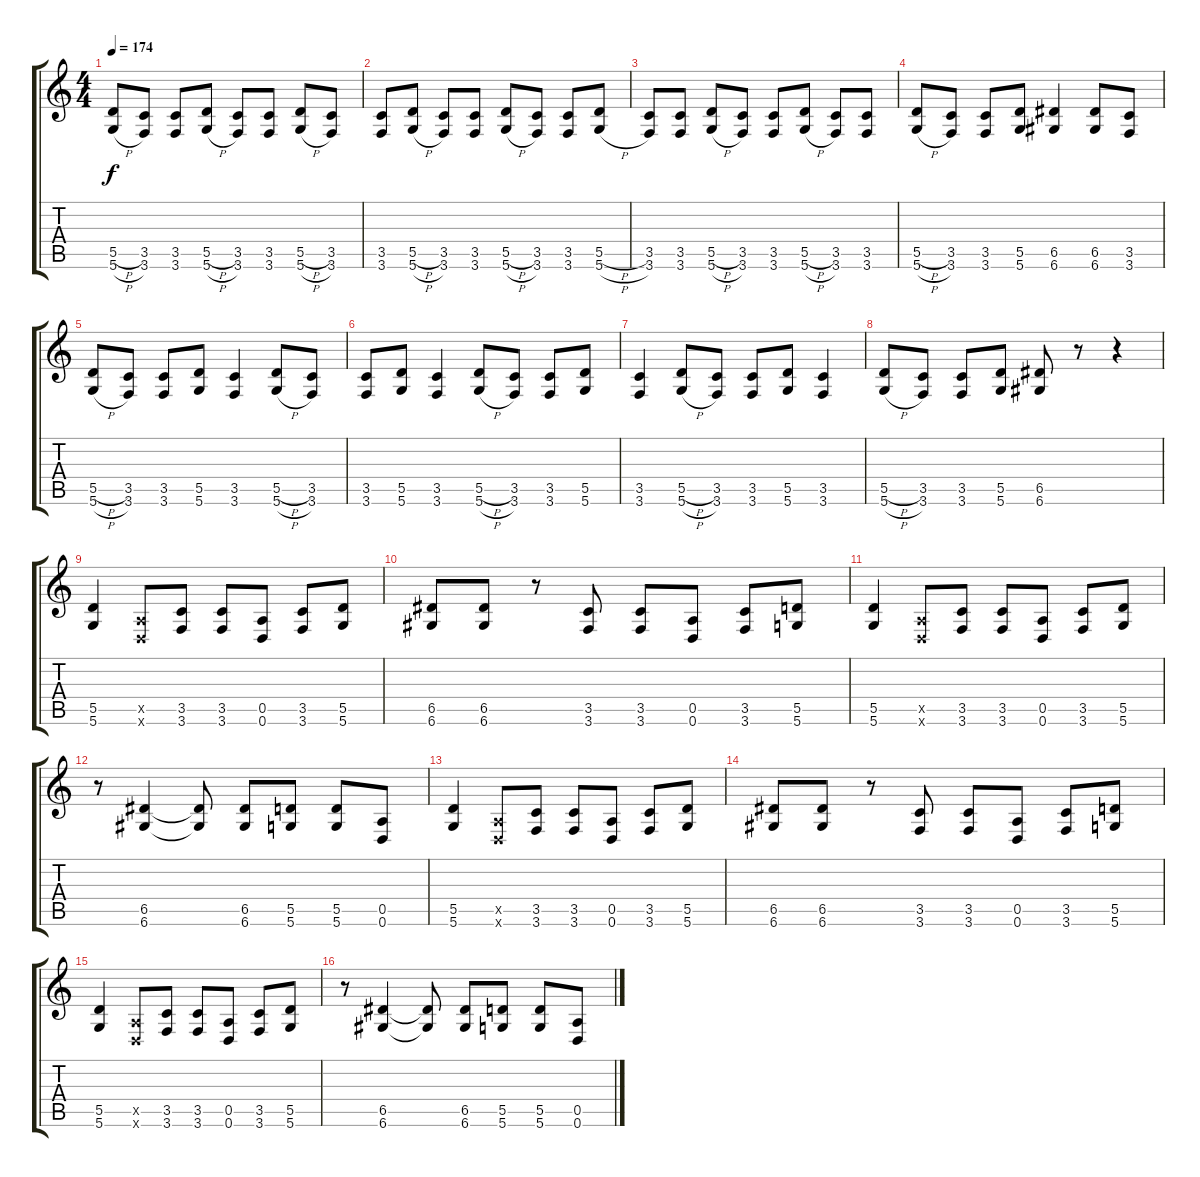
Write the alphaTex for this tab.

\track "" {instrument distortionguitar}
\staff {score tabs}
\tuning (E4 B3 G3 D3 A2 D2) {hide}
\ts (4 4)
\tempo 174
\clef g2
\ks c
(5.5{h} 5.6{h}).8{dy f} (3.5 3.6).8 (3.5 3.6).8 (5.5{h} 5.6{h}).8 (3.5 3.6).8 (3.5 3.6).8 (5.5{h} 5.6{h}).8 (3.5 3.6).8 |
(3.5 3.6).8 (5.5{h} 5.6{h}).8 (3.5 3.6).8 (3.5 3.6).8 (5.5{h} 5.6{h}).8 (3.5 3.6).8 (3.5 3.6).8 (5.5{h} 5.6{h}).8 |
(3.5 3.6).8 (3.5 3.6).8 (5.5{h} 5.6{h}).8 (3.5 3.6).8 (3.5 3.6).8 (5.5{h} 5.6{h}).8 (3.5 3.6).8 (3.5 3.6).8 |
(5.5{h} 5.6{h}).8 (3.5 3.6).8 (3.5 3.6).8 (5.5 5.6).8 (6.5 6.6).4 (6.5 6.6).8 (3.5 3.6).8 |
(5.5{h} 5.6{h}).8 (3.5 3.6).8 (3.5 3.6).8 (5.5 5.6).8 (3.5 3.6).4 (5.5{h} 5.6{h}).8 (3.5 3.6).8 |
(3.5 3.6).8 (5.5 5.6).8 (3.5 3.6).4 (5.5{h} 5.6{h}).8 (3.5 3.6).8 (3.5 3.6).8 (5.5 5.6).8 |
(3.5 3.6).4 (5.5{h} 5.6{h}).8 (3.5 3.6).8 (3.5 3.6).8 (5.5 5.6).8 (3.5 3.6).4 |
(5.5{h} 5.6{h}).8 (3.5 3.6).8 (3.5 3.6).8 (5.5 5.6).8 (6.5 6.6).8 r.8 r.4 |
(5.5 5.6).4 (0.5{x} 0.6{x}).8 (3.5 3.6).8 (3.5 3.6).8 (0.5 0.6).8 (3.5 3.6).8 (5.5 5.6).8 |
(6.5 6.6).8 (6.5 6.6).8 r.8 (3.5 3.6).8 (3.5 3.6).8 (0.5 0.6).8 (3.5 3.6).8 (5.5 5.6).8 |
(5.5 5.6).4 (0.5{x} 0.6{x}).8 (3.5 3.6).8 (3.5 3.6).8 (0.5 0.6).8 (3.5 3.6).8 (5.5 5.6).8 |
r.8 (6.5 6.6).4 (6.5{t} 6.6{t}).8 (6.5 6.6).8 (5.5 5.6).8 (5.5 5.6).8 (0.5 0.6).8 |
(5.5 5.6).4 (0.5{x} 0.6{x}).8 (3.5 3.6).8 (3.5 3.6).8 (0.5 0.6).8 (3.5 3.6).8 (5.5 5.6).8 |
(6.5 6.6).8 (6.5 6.6).8 r.8 (3.5 3.6).8 (3.5 3.6).8 (0.5 0.6).8 (3.5 3.6).8 (5.5 5.6).8 |
(5.5 5.6).4 (0.5{x} 0.6{x}).8 (3.5 3.6).8 (3.5 3.6).8 (0.5 0.6).8 (3.5 3.6).8 (5.5 5.6).8 |
r.8 (6.5 6.6).4 (6.5{t} 6.6{t}).8 (6.5 6.6).8 (5.5 5.6).8 (5.5 5.6).8 (0.5 0.6).8
